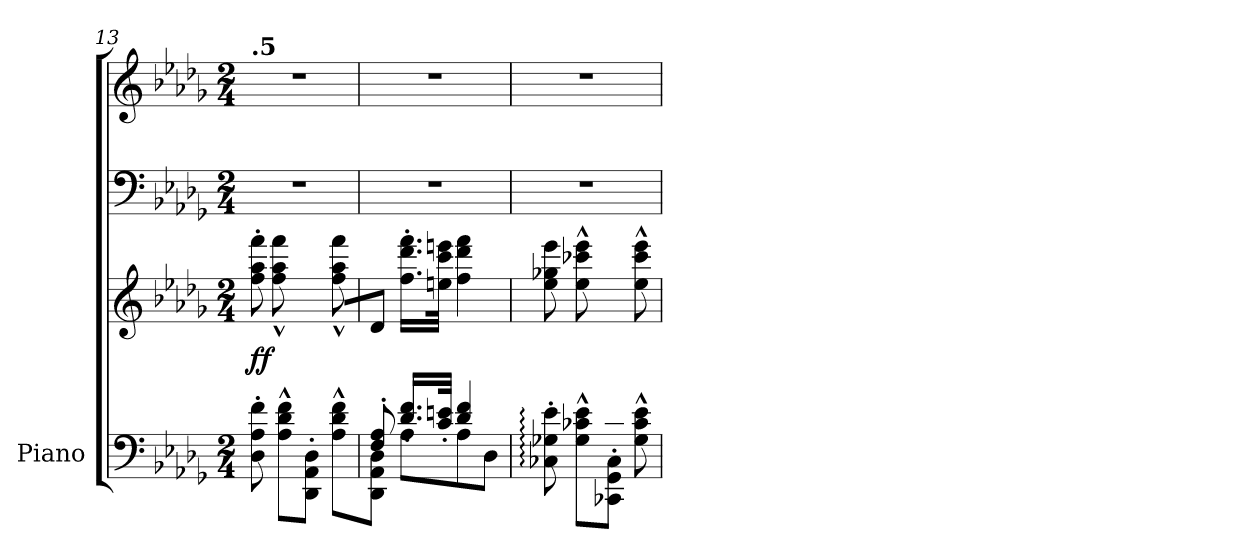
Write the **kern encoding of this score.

**kern	**kern	**kern	**kern	**dynam
*part1	*part1	*part1	*part1	*part1
*staff4	*staff3	*staff2	*staff1	*staff1/2/3/4
*I"Piano	*	*	*	*
*I'Pno.	*	*	*	*
*clefF4	*clefG2	*clefF4	*clefG2	*
*k[b-e-a-d-g-]	*k[b-e-a-d-g-]	*k[b-e-a-d-g-]	*k[b-e-a-d-g-]	*
*M2/4	*M2/4	*M2/4	*M2/4	*
*MM62	*MM62	*MM62	*MM62	*
=13	=13	=13	=13	=13
*^	*^	*	*	*
!	!	!	!	!	!LO:TX:a:B:t=.5	!
!	!	!	!	!	!	!LO:DY:b=3
8D-\' 8A-\' 8f\'	4ryy	8ryy	8ff\' 8aa-\' 8fff\'	2r	2r	ff
8A-\^^ 8d-\^^ 8f\^^L	.	8B-/Lyy	8ff\^^ 8aa-\^^ 8fff\^^L	.	.	.
8DD-\' 8AA-\' 8D-\'J	8F/' 8A-/'J	8d-/J	8ryy	.	.	.
8A-\^^ 8d-\^^ 8f\^^L	8ryy	8B-/Lyy	8ff\^^ 8aa-\^^ 8fff\^^L	.	.	.
=14	=14	=14	=14	=14	=14	=14
*	*^	*	*	*	*	*
8DD-\' 8AA-\' 8D-\'J	8ryy	8F/' 8A-/'J	8d-/J	8ryy	2r	2r	.
8A-\L	16.d-/' 16.f/'LL	4.ryy	8rgyy	16.ff\' 16.ddd-\' 16.fff\'LL	.	.	.
.	32c/' 32en/'JJk	.	.	32een\ 32ccc\ 32eeen\JJk	.	.	.
8A-\	4d-/ 4f/	.	4ryy	4ff\ 4ddd-\ 4fff\	.	.	.
8D-\J	.	.	.	.	.	.	.
*	*v	*v	*	*	*	*	*
*	*	*v	*v	*	*	*
!!LO:LB:g=z
=15	=15	=15	=15	=15	=15
8C-X\:' 8G-X\:' 8e-\:'	4ryy	8ee-\ 8gg-X\ 8eee-\	2r	2r	.
8G-\^^ 8c-X\^^ 8e-\^^L	.	8ee-\^^ 8ccc-X\^^ 8eee-\^^L	.	.	.
8CC-X\' 8GG-\' 8C-\'J	8E-/' 8G-/' 8c-X/'J	8ryy	.	.	.
8G-\^^ 8c-\^^ 8e-\^^L	8ryy	8ee-\^^ 8ccc-\^^ 8eee-\^^L	.	.	.
*v	*v	*	*	*	*
=	=	=	=	=
*-	*-	*-	*-	*-
